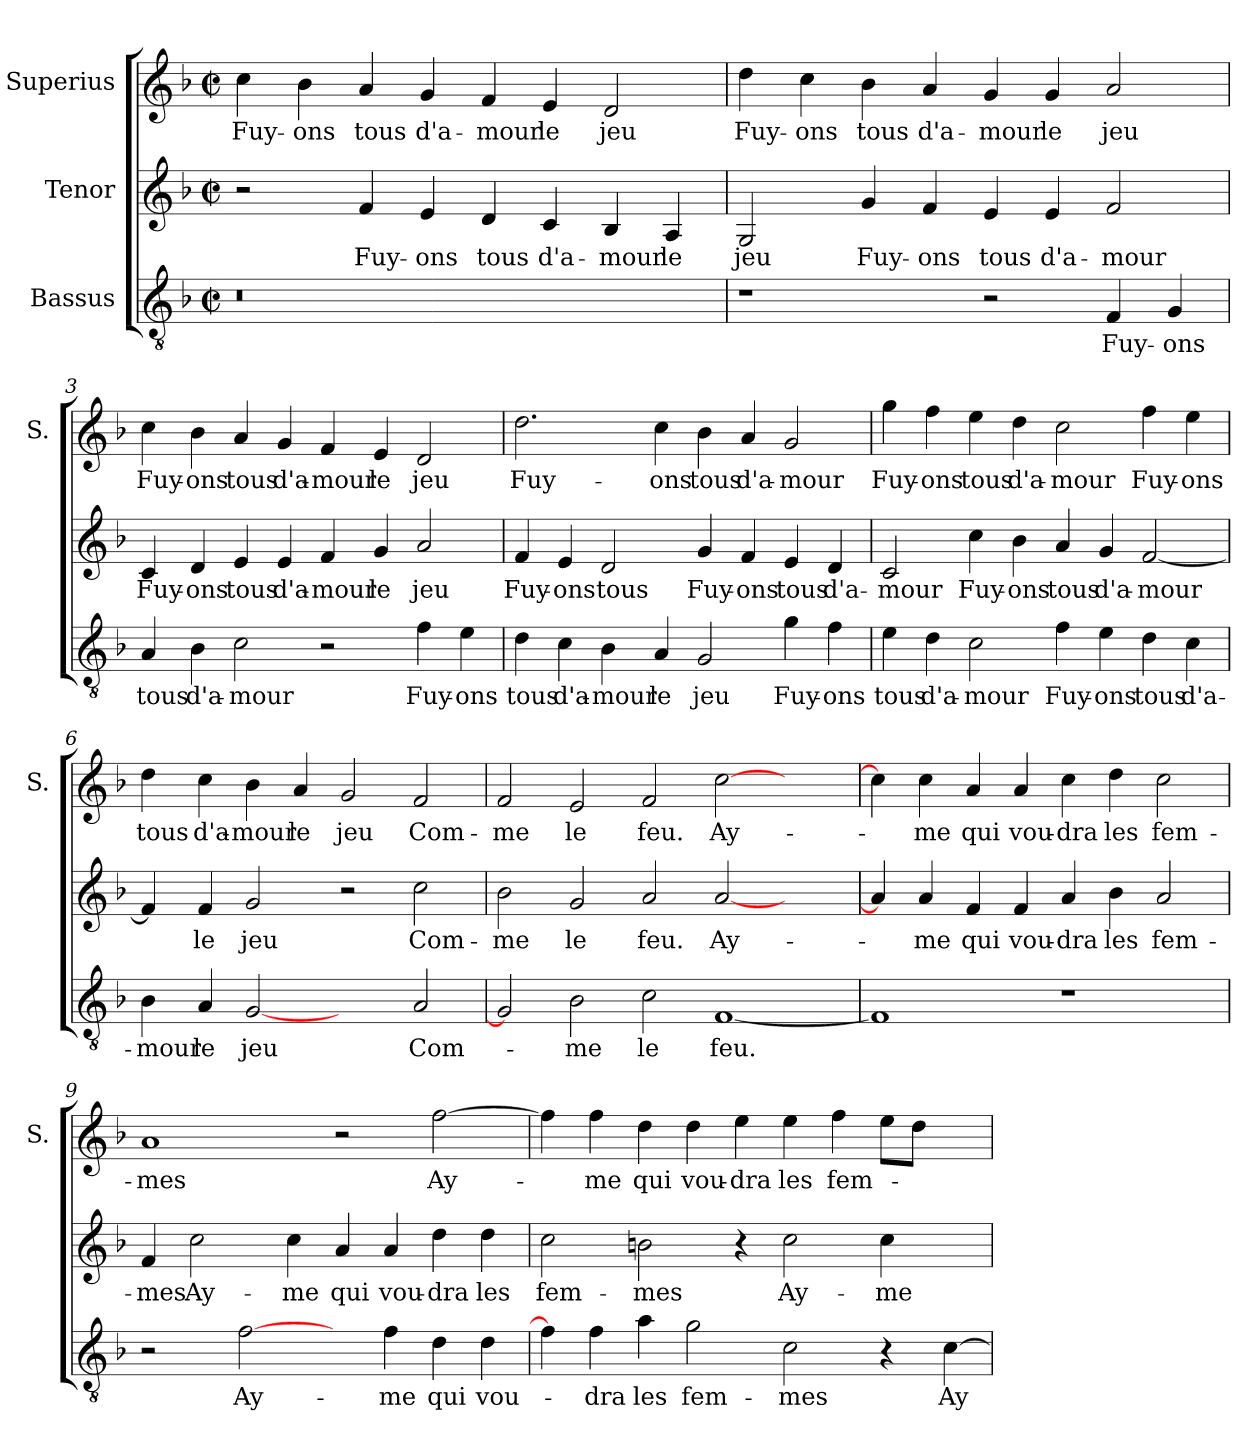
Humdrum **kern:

**kern	**text	**kern	**text	**kern	**text
*part3	*part3	*part2	*part2	*part1	*part1
*staff3	*staff3	*staff2	*staff2	*staff1	*staff1
*I"Bassus	*	*I"Tenor	*	*I"Superius	*
*	*	*	*	*I'S.	*
*clefGv2	*	*clefG2	*	*clefG2	*
*k[b-]	*	*k[b-]	*	*k[b-]	*
*F:	*	*F:	*	*F:	*
*M2/2	*	*M2/2	*	*M2/2	*
*met(c|)	*	*met(c|)	*	*met(c|)	*
=1	=1	=1	=1	=1	=1
!LO:N:vis=0	!	!	!	!	!
1r	.	2r	.	4cc\	Fuy-
.	.	.	.	4b-\	-ons
.	.	4f/	Fuy-	4a/	tous
.	.	4e/	-ons	4g/	d'a-
1ryy	.	4d/	tous	4f/	-mour
.	.	4c/	d'a-	4e/	le
.	.	4B-/	-mour	2d/	jeu
.	.	4A/	le	.	.
=2	=2	=2	=2	=2	=2
1r	.	2G/	jeu	4dd\	Fuy-
.	.	.	.	4cc\	-ons
.	.	4g/	Fuy-	4b-\	tous
.	.	4f/	-ons	4a/	d'a-
2r	.	4e/	tous	4g/	-mour
.	.	4e/	d'a-	4g/	le
4F/	Fuy-	2f/	-mour	2a/	jeu
4G/	-ons	.	.	.	.
=3	=3	=3	=3	=3	=3
4A/	tous	4c/	Fuy-	4cc\	Fuy-
4B-\	d'a-	4d/	-ons	4b-\	-ons
2c\	-mour	4e/	tous	4a/	tous
.	.	4e/	d'a-	4g/	d'a-
2r	.	4f/	-mour	4f/	-mour
.	.	4g/	le	4e/	le
4f\	Fuy-	2a/	jeu	2d/	jeu
4e\	-ons	.	.	.	.
!!LO:LB:g=z
=4	=4	=4	=4	=4	=4
4d\	tous	4f/	Fuy-	2.dd\	Fuy-
4c\	d'a-	4e/	-ons	.	.
4B-\	-mour	2d/	tous	.	.
4A/	le	.	.	4cc\	-ons
2G/	jeu	4g/	Fuy-	4b-\	tous
.	.	4f/	-ons	4a/	d'a-
4g\	Fuy-	4e/	tous	2g/	-mour
4f\	-ons	4d/	d'a-	.	.
=5	=5	=5	=5	=5	=5
4e\	tous	2c/	-mour	4gg\	Fuy-
4d\	d'a-	.	.	4ff\	-ons
2c\	-mour	4cc\	Fuy-	4ee\	tous
.	.	4b-\	-ons	4dd\	d'a-
4f\	Fuy-	4a/	tous	2cc\	-mour
4e\	-ons	4g/	d'a-	.	.
4d\	tous	[2f/	-mour	4ff\	Fuy-
4c\	d'a-	.	.	4ee\	-ons
=6	=6	=6	=6	=6	=6
4B-\	-mour	4f/]	.	4dd\	tous
4A/	le	4f/	le	4cc\	d'a-
[2G/	jeu	2g/	jeu	4b-\	-mour
.	.	.	.	4a/	le
2ryy	.	2r	.	2g/	jeu
2A/	Com-	2cc\	Com-	2f/	Com-
=7	=7	=7	=7	=7	=7
2G/]	.	2b-\	-me	2f/	-me
2B-\	-me	2g/	le	2e/	le
2c\	le	2a/	feu.	2f/	feu.
[1F/	feu.	[2a/	Ay-	[2cc\	Ay-
.	.	2ryy	.	2ryy	.
!!LO:LB:g=z
=8	=8	=8	=8	=8	=8
1F/]	.	4a/]	.	4cc\]	.
.	.	4a/	-me	4cc\	-me
.	.	4f/	qui	4a/	qui
.	.	4f/	vou-	4a/	vou-
1r	.	4a/	-dra	4cc\	-dra
.	.	4b-\	les	4dd\	les
.	.	2a/	fem-	2cc\	fem-
=9	=9	=9	=9	=9	=9
2r	.	4f/	-mes	1a/	-mes
.	.	2cc\	Ay-	.	.
[2f\	Ay-	.	.	.	.
.	.	4cc\	-me	.	.
4ryy	.	4a/	qui	2r	.
4f\	-me	4a/	vou-	.	.
4d\	qui	4dd\	-dra	[2ff\	Ay-
4d\	vou-	4dd\	les	.	.
=10	=10	=10	=10	=10	=10
4f\]	.	2cc\	fem-	4ff\]	.
4f\	-dra	.	.	4ff\	-me
4a\	les	2bn\	-mes	4dd\	qui
2g\	fem-	.	.	4dd\	vou-
.	.	4r	.	4ee\	-dra
2c\	-mes	2cc\	Ay-	4ee\	les
.	.	.	.	4ff\	fem-
4r	.	4cc\	-me	8ee\L	.
.	.	.	.	8dd\J	.
[4c\	Ay-	4ryy	.	4ryy	.
=	=	=	=	=	=
*-	*-	*-	*-	*-	*-
